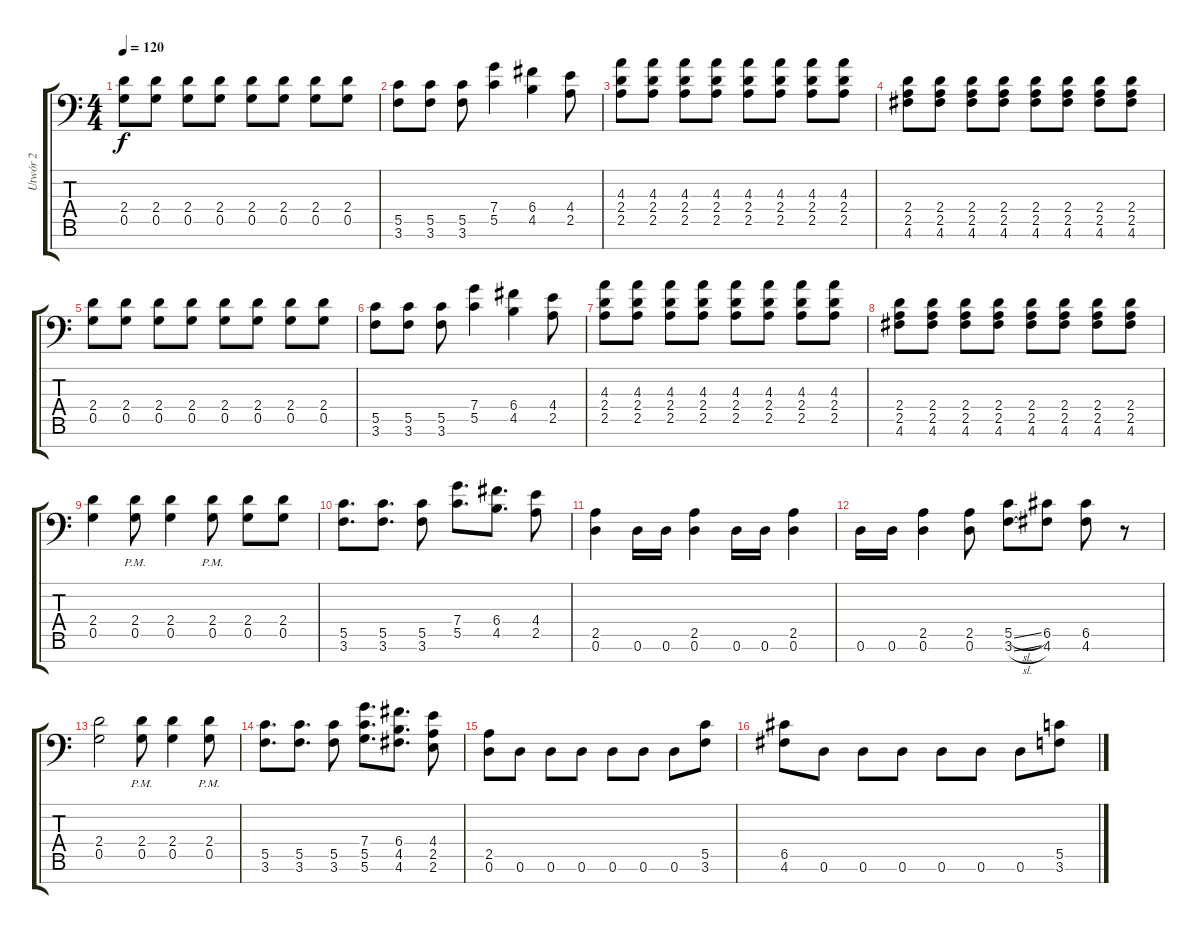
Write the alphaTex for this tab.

\track ("Utwór 2" "Utwór 2") {instrument distortionguitar}
\staff {score tabs}
\tuning (D4 A3 F3 C3 G2 D2 A1) {hide}
\ts (4 4)
\tempo 120
\clef f4
\ks c
(2.4 0.5).8{dy f} (2.4 0.5).8 (2.4 0.5).8 (2.4 0.5).8 (2.4 0.5).8 (2.4 0.5).8 (2.4 0.5).8 (2.4 0.5).8 |
(5.5 3.6).8 (5.5 3.6).8 (5.5 3.6).8 (7.4 5.5).4 (6.4 4.5).4 (4.4 2.5).8 |
(4.3 2.4 2.5).8 (4.3 2.4 2.5).8 (4.3 2.4 2.5).8 (4.3 2.4 2.5).8 (4.3 2.4 2.5).8 (4.3 2.4 2.5).8 (4.3 2.4 2.5).8 (4.3 2.4 2.5).8 |
(2.4 2.5 4.6).8 (2.4 2.5 4.6).8 (2.4 2.5 4.6).8 (2.4 2.5 4.6).8 (2.4 2.5 4.6).8 (2.4 2.5 4.6).8 (2.4 2.5 4.6).8 (2.4 2.5 4.6).8 |
(2.4 0.5).8 (2.4 0.5).8 (2.4 0.5).8 (2.4 0.5).8 (2.4 0.5).8 (2.4 0.5).8 (2.4 0.5).8 (2.4 0.5).8 |
(5.5 3.6).8 (5.5 3.6).8 (5.5 3.6).8 (7.4 5.5).4 (6.4 4.5).4 (4.4 2.5).8 |
(4.3 2.4 2.5).8 (4.3 2.4 2.5).8 (4.3 2.4 2.5).8 (4.3 2.4 2.5).8 (4.3 2.4 2.5).8 (4.3 2.4 2.5).8 (4.3 2.4 2.5).8 (4.3 2.4 2.5).8 |
(2.4 2.5 4.6).8 (2.4 2.5 4.6).8 (2.4 2.5 4.6).8 (2.4 2.5 4.6).8 (2.4 2.5 4.6).8 (2.4 2.5 4.6).8 (2.4 2.5 4.6).8 (2.4 2.5 4.6).8 |
(2.4 0.5).4 (2.4{pm} 0.5{pm}).8 (2.4 0.5).4 (2.4{pm} 0.5{pm}).8 (2.4 0.5).8 (2.4 0.5).8 |
(5.5 3.6).8{d} (5.5 3.6).8{d} (5.5 3.6).8 (7.4 5.5).8{d} (6.4 4.5).8{d} (4.4 2.5).8 |
(2.5 0.6).4 0.6.16 0.6.16 (2.5 0.6).4 0.6.16 0.6.16 (2.5 0.6).4 |
0.6.16 0.6.16 (2.5 0.6).4 (2.5 0.6).8 (5.5{sl} 3.6{sl}).8 (6.5 4.6).8 (6.5 4.6).8 r.8 |
(2.4 0.5).2 (2.4{pm} 0.5{pm}).8 (2.4 0.5).4 (2.4{pm} 0.5{pm}).8 |
(5.5 3.6).8{d} (5.5 3.6).8{d} (5.5 3.6).8 (7.4 5.5 5.6).8{d} (6.4 4.5 4.6).8{d} (4.4 2.5 2.6).8 |
(2.5 0.6).8 0.6.8 0.6.8 0.6.8 0.6.8 0.6.8 0.6.8 (5.5 3.6).8 |
(6.5 4.6).8 0.6.8 0.6.8 0.6.8 0.6.8 0.6.8 0.6.8 (5.5 3.6).8
